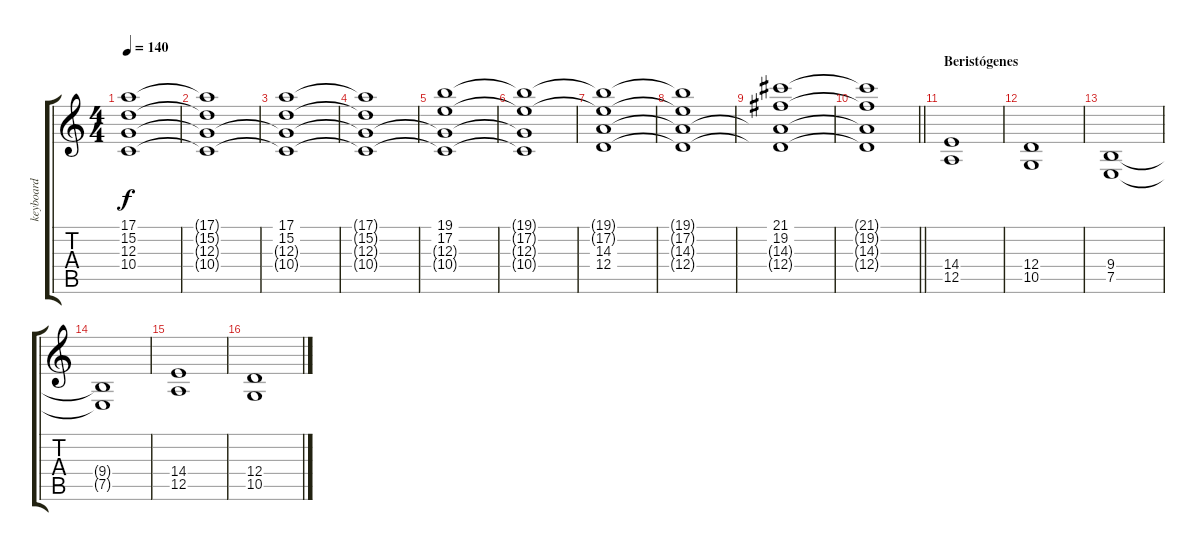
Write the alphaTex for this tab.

\track ("keyboard" "keyboard") {instrument drawbarorgan}
\staff {score tabs}
\tuning (E4 B3 G3 D3 A2 E2) {hide}
\ts (4 4)
\tempo 140
\clef g2
\ks c
(17.1{t} 15.2{t} 12.3{t} 10.4{t}).1{dy f} |
(17.1{t} 15.2{t} 12.3{t} 10.4{t}).1 |
(17.1 15.2 12.3{t} 10.4{t}).1 |
(17.1{t} 15.2{t} 12.3{t} 10.4{t}).1 |
(19.1 17.2 12.3{t} 10.4{t}).1 |
(19.1{t} 17.2{t} 12.3{t} 10.4{t}).1 |
(19.1{t} 17.2{t} 14.3 12.4).1 |
(19.1{t} 17.2{t} 14.3{t} 12.4{t}).1 |
(21.1 19.2 14.3{t} 12.4{t}).1 |
\barLineRight lightlight
(21.1{t} 19.2{t} 14.3{t} 12.4{t}).1 |
\section ("" "Beristógenes")
(14.4 12.5).1 |
(12.4 10.5).1 |
(9.4 7.5).1 |
(9.4{t} 7.5{t}).1 |
(14.4 12.5).1 |
(12.4 10.5).1
